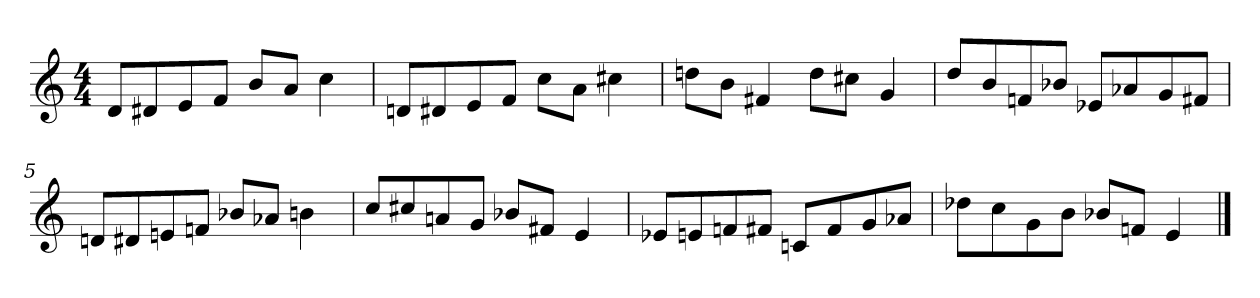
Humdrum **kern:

**kern
*part1
*staff1
*clefG2
*k[]
*M4/4
=1
8d/L
8d#X/
8e/
8f/J
8b/L
8a/J
4cc\
=2
8dn/L
8d#X/
8e/
8f/J
8cc\L
8a\J
4cc#X\
=3
8ddn\L
8b\J
4f#X/
8dd\L
8cc#X\J
4g/
=4
8dd/L
8b/
8fn/
8b-X/J
8e-X/L
8a-X/
8g/
8f#X/J
=5
8dn/L
8d#X/
8en/
8fn/J
8b-X/L
8a-X/J
4bn\
=6
8cc/L
8cc#X/
8an/
8g/J
8b-X/L
8f#X/J
4e/
=7
8e-X/L
8en/
8fn/
8f#X/J
8cn/L
8f#/
8g/
8a-X/J
=8
8dd-X\L
8cc\
8g\
8b\J
8b-X/L
8fn/J
4e/
==
*-
